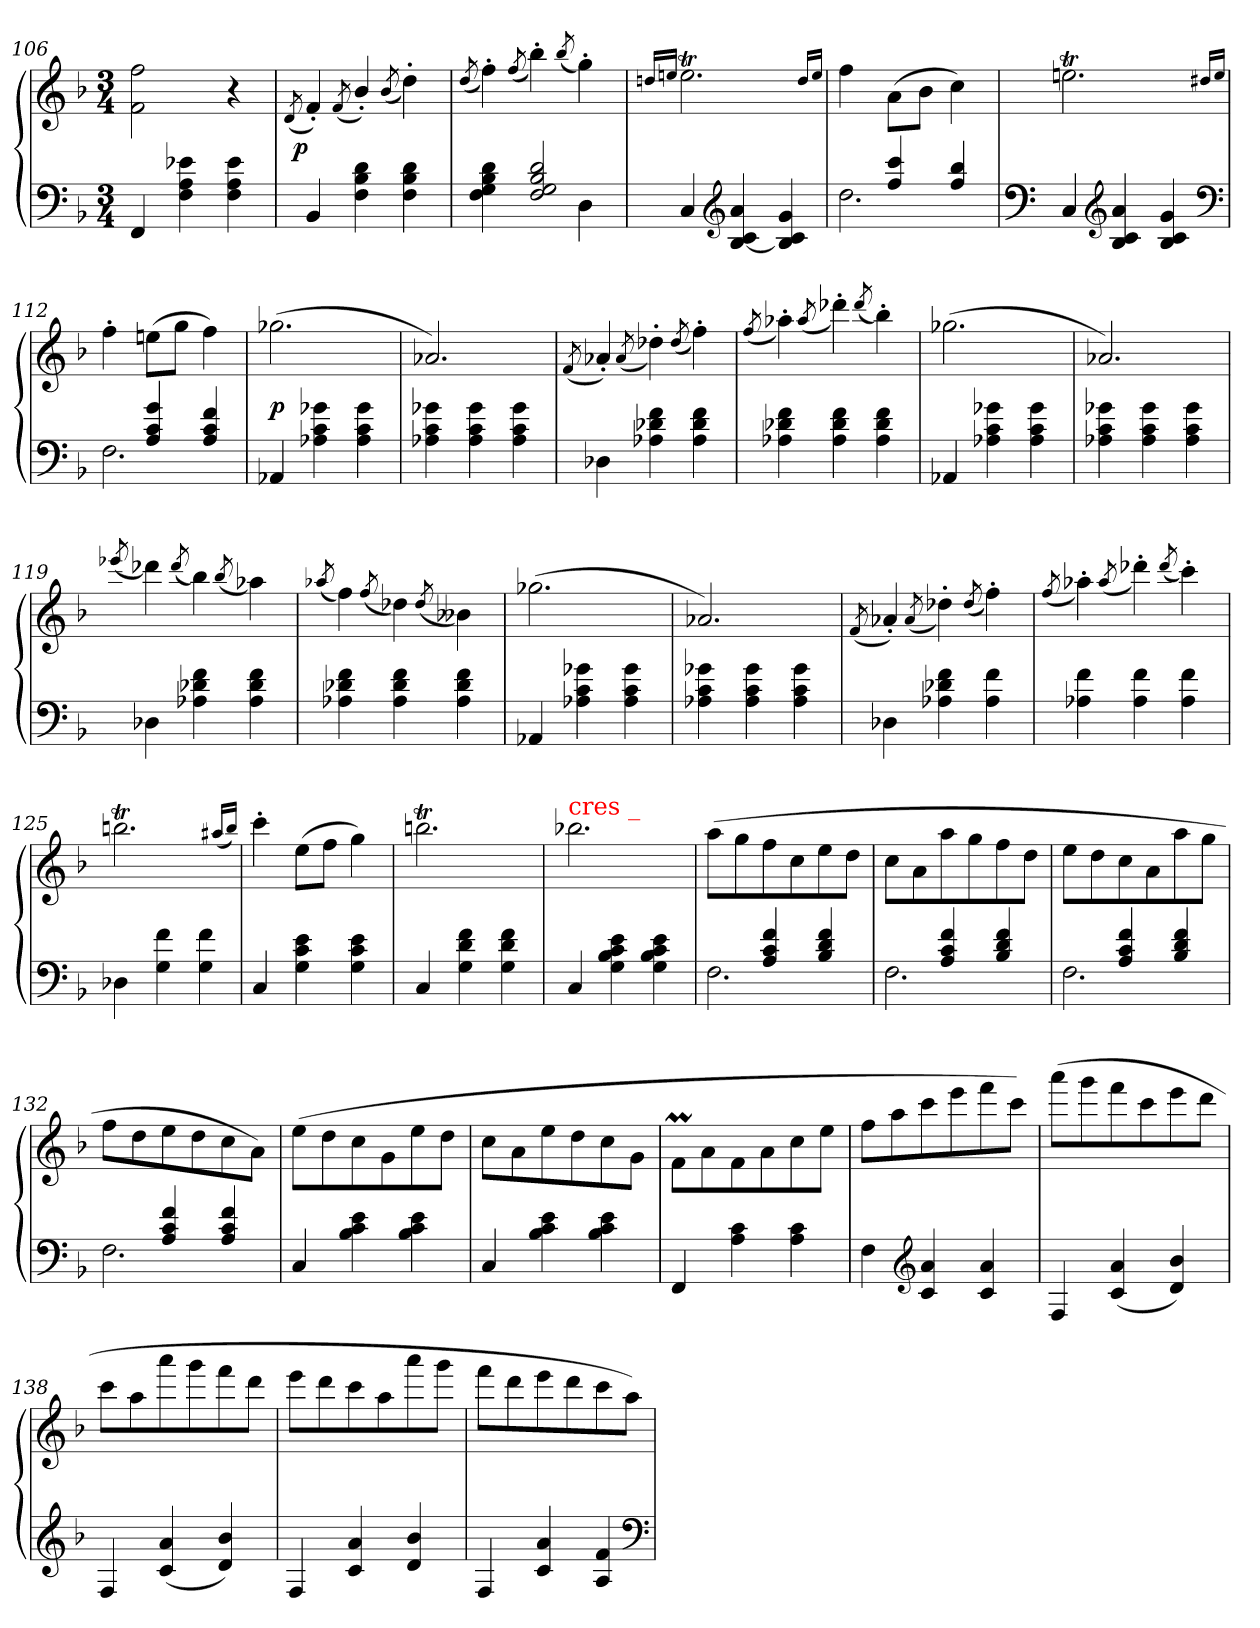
**kern	**kern	**dynam
*part1	*part1	*part1
*staff2	*staff1	*staff1/2
*clefF4	*clefG2	*
*k[b-]	*k[b-]	*
*F:	*F:	*
*M3/4	*M3/4	*
=106	=106	=106
4FF	2ff 2f	.
4e-X 4A 4F	.	.
4e- 4A 4F	4r	.
=107	=107	=107
.	(<8qd/	.
!	!	!LO:DY:rj
4BB-	4f')	p
.	(8qf/	.
4d 4B- 4F	4b-'/)	.
.	(<8qb-/	.
4d 4B- 4F	4dd'\)	.
=108	=108	=108
.	(<8qdd/	.
*^	*	*
4ryy	4d 4B- 4G 4F	4ff')	.
.	.	(<8qff/	.
2d 2B- 2G 2F	4ryy	4bb-')	.
.	.	(<8qbb-/	.
.	4D	4gg')	.
*v	*v	*	*
=109	=109	=109
.	16qqddn/LL	.
.	16qqeen/JJ	.
4C	2.eet	.
*clefG2	*	*
4a 4c [4B-	.	.
4g 4c 4B-]	.	.
.	16qqddTTT/LL	.
.	16qqee/JJ	.
=110	=110	=110
*^	*	*
4ryy	2.dd	4ff	.
4ccc 4ff	.	(>8a\L	.
.	.	8b-J	.
4bb- 4ff	.	4cc)	.
*v	*v	*	*
=111	=111	=111
*clefF4	*	*
4C/	2.eent	.
*clefG2	*	*
4a 4c 4B-	.	.
4g 4c 4B-	.	.
*clefF4	*	*
.	16qqdd#X/LL	.
.	16qqee/JJ	.
=112	=112	=112
*^	*	*
4ryy	2.F	4ff'	.
4g 4c 4A	.	(8eenL	.
.	.	8ggJ	.
4f 4c 4A	.	4ff)	.
*v	*v	*	*
=113	=113	=113
4AA-X	(2.gg-X	p
4g-X 4c 4A-X	.	.
4g- 4c 4A-	.	.
=114	=114	=114
4g-X 4c 4A-X	2.a-X/)	.
4g- 4c 4A-	.	.
4g- 4c 4A-	.	.
=115	=115	=115
.	(<8qf/	.
4D-X	4a-X'/)	.
.	(<8qa-/	.
4f 4d-X 4A-X	4dd-X')	.
.	(8qdd-/	.
4f 4d- 4A-	4ff')	.
=116	=116	=116
.	(<8qff/	.
4f 4d-X 4A-X	4aa-X')	.
.	(<8qaa-/	.
4f 4d- 4A-	4ddd-X')	.
.	(<8qddd-/	.
4f 4d- 4A-	4bb-')	.
=117	=117	=117
4AA-X	(>2.gg-X	.
4g-X 4c 4A-X	.	.
4g- 4c 4A-	.	.
=118	=118	=118
4g-X 4c 4A-X	2.a-X/)	.
4g- 4c 4A-	.	.
4g- 4c 4A-	.	.
=119	=119	=119
.	(8qeee-X/	.
4D-X	4ddd-X)	.
.	(<8qddd-/	.
4f 4d-X 4A-X	4bb-)	.
.	(<8qbb-/	.
4f 4d- 4A-	4aa-X)	.
=120	=120	=120
.	(<8qaa-X/	.
4f 4d-X 4A-X	4ff)	.
.	(<8qff/	.
4f 4d- 4A-	4dd-X)	.
.	(<8qdd-/	.
4f 4d- 4A-	4b--X)	.
=121	=121	=121
4AA-X	(2.gg-X	.
4g-X 4c 4A-X	.	.
4g- 4c 4A-	.	.
=122	=122	=122
4g-X 4c 4A-X	2.a-X/)	.
4g- 4c 4A-	.	.
4g- 4c 4A-	.	.
=123	=123	=123
.	(<8qf/	.
4D-X	4a-X'/)	.
.	(<8qa-/	.
4f 4d-X 4A-X	4dd-X')	.
.	(<8qdd-/	.
4f 4A-	4ff')	.
=124	=124	=124
.	(<8qff/	.
4f 4A-X	4aa-X')	.
.	(<8qaa-/	.
4f 4A-	4ddd-X')	.
.	(8qddd-/	.
4f 4A-	4ccc')	.
=125	=125	=125
4D-X	2.bbnt	.
4f 4G	.	.
4f 4G	.	.
.	(<16qqaa#XTTT/LL	.
.	16qqbb/JJ)	.
=126	=126	=126
4C/	4ccc'	.
4e 4c 4G	(8eeL	.
.	8ffJ	.
4e 4c 4G	4gg)	.
=127	=127	=127
4C/	2.bbnt	.
4f 4d 4G	.	.
4f 4d 4G	.	.
=128	=128	=128
!	!LO:TX:a:color=red:t=cres _	!
4C/	2.bb-X	.
4e 4c 4B- 4G	.	.
4e 4c 4B- 4G	.	.
=129	=129	=129
*^	*	*
4ryy	2.F	(8aaL	.
.	.	8gg	.
4f 4c 4A	.	8ff	.
.	.	8cc	.
4f 4d 4B-	.	8ee	.
.	.	8ddJ	.
=130	=130	=130	=130
4ryy	2.F	8ccL	.
.	.	8a	.
4f 4c 4A	.	8aa	.
.	.	8gg	.
4f 4d 4B-	.	8ff	.
.	.	8ddJ	.
=131	=131	=131	=131
4ryy	2.F	8eeL	.
.	.	8dd	.
4f 4c 4A	.	8cc	.
.	.	8a	.
4f 4d 4B-	.	8aa	.
.	.	8ggJ	.
=132	=132	=132	=132
4ryy	2.F	8ffL	.
.	.	8dd	.
4f 4c 4A	.	8ee	.
.	.	8dd	.
4f 4c 4A	.	8cc	.
.	.	8aJ)	.
*v	*v	*	*
=133	=133	=133
4C/	(>8eeL	.
.	8dd	.
4e 4c 4B-	8cc	.
.	8g	.
4e 4c 4B-	8ee	.
.	8ddJ	.
=134	=134	=134
4C/	8ccL	.
.	8a	.
4e 4c 4B-	8ee	.
.	8dd	.
4e 4c 4B-	8cc	.
.	8gJ	.
=135	=135	=135
4FF	8fM\L	.
.	8a	.
4c 4A	8f	.
.	8a	.
4c 4A	8cc	.
.	8eeJ	.
=136	=136	=136
4F	8ffL	.
.	8aa	.
*clefG2	*	*
4a 4c	8ccc	.
.	8eee	.
4a 4c	8fff	.
.	8cccJ)	.
=137	=137	=137
4F	(8aaaL	.
.	8ggg	.
(4a 4c	8fff	.
.	8ccc	.
4b- 4d)	8eee	.
.	8dddJ	.
=138	=138	=138
4F	8cccL	.
.	8aa	.
(4a 4c	8aaa	.
.	8ggg	.
4b- 4d)	8fff	.
.	8dddJ	.
=139	=139	=139
4F	8eeeL	.
.	8ddd	.
4a 4c	8ccc	.
.	8aa	.
4b- 4d	8aaa	.
.	8gggJ	.
=140	=140	=140
4F	8fffL	.
.	8ddd	.
4a 4c	8eee	.
.	8ddd	.
4f 4A	8ccc	.
.	8aaJ)	.
*clefF4	*	*
=	=	=
*-	*-	*-
